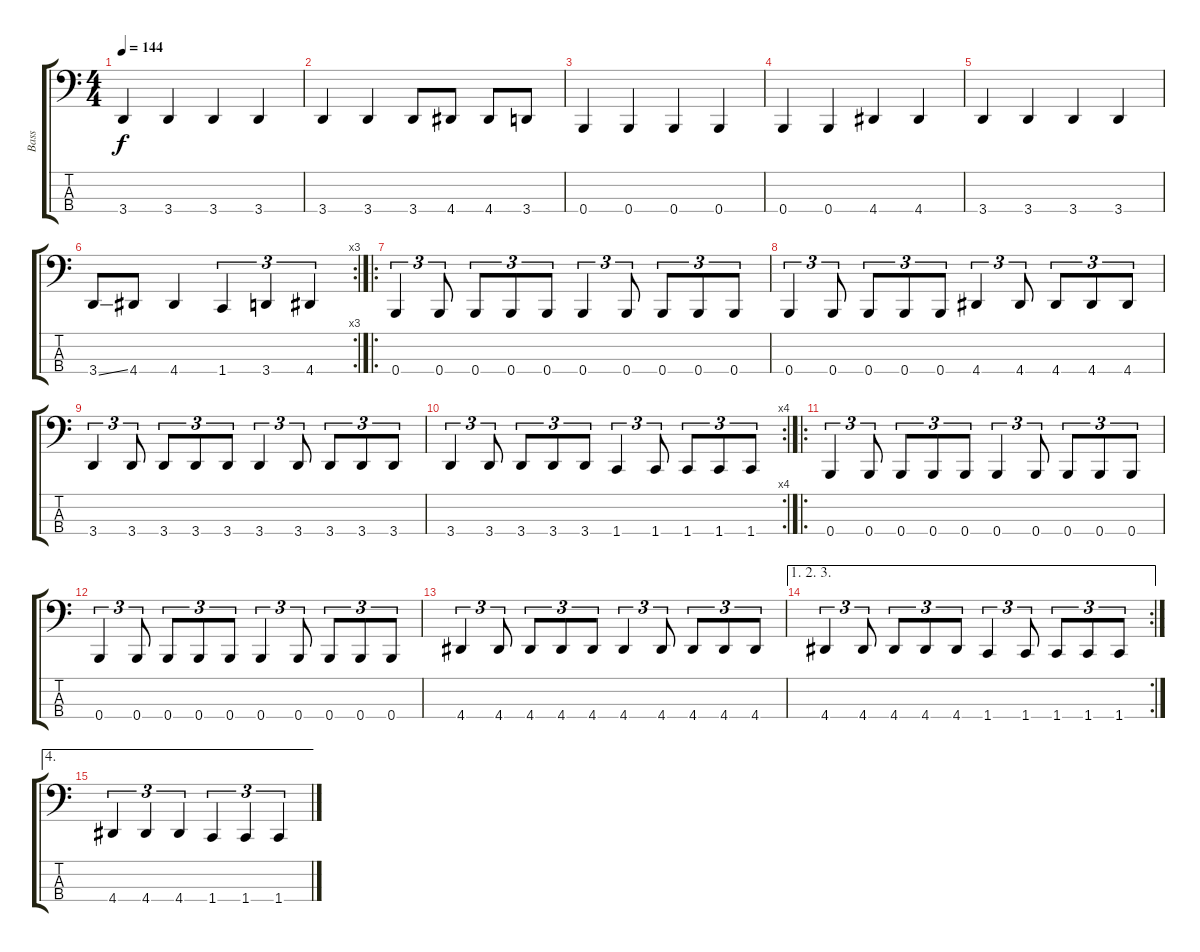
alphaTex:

\track ("Bass" "Bass") {instrument electricbasspick}
\staff {score tabs}
\tuning (E2 B1 Gb1 B0) {hide}
\ts (4 4)
\tempo 144
\clef f4
\ks c
3.4.4{dy f} 3.4.4 3.4.4 3.4.4 |
3.4.4 3.4.4 3.4.8 4.4.8 4.4.8 3.4.8 |
0.4.4 0.4.4 0.4.4 0.4.4 |
0.4.4 0.4.4 4.4.4 4.4.4 |
3.4.4 3.4.4 3.4.4 3.4.4 |
\rc 3
3.4{ss}.8 4.4.8 4.4.4 1.4.4{tu (3 2)} 3.4.4{tu (3 2)} 4.4.4{tu (3 2)} |
\ro
0.4.4{tu (3 2)} 0.4.8{tu (3 2)} 0.4.8{tu (3 2)} 0.4.8{tu (3 2)} 0.4.8{tu (3 2)} 0.4.4{tu (3 2)} 0.4.8{tu (3 2)} 0.4.8{tu (3 2)} 0.4.8{tu (3 2)} 0.4.8{tu (3 2)} |
0.4.4{tu (3 2)} 0.4.8{tu (3 2)} 0.4.8{tu (3 2)} 0.4.8{tu (3 2)} 0.4.8{tu (3 2)} 4.4.4{tu (3 2)} 4.4.8{tu (3 2)} 4.4.8{tu (3 2)} 4.4.8{tu (3 2)} 4.4.8{tu (3 2)} |
3.4.4{tu (3 2)} 3.4.8{tu (3 2)} 3.4.8{tu (3 2)} 3.4.8{tu (3 2)} 3.4.8{tu (3 2)} 3.4.4{tu (3 2)} 3.4.8{tu (3 2)} 3.4.8{tu (3 2)} 3.4.8{tu (3 2)} 3.4.8{tu (3 2)} |
\rc 4
3.4.4{tu (3 2)} 3.4.8{tu (3 2)} 3.4.8{tu (3 2)} 3.4.8{tu (3 2)} 3.4.8{tu (3 2)} 1.4.4{tu (3 2)} 1.4.8{tu (3 2)} 1.4.8{tu (3 2)} 1.4.8{tu (3 2)} 1.4.8{tu (3 2)} |
\ro
0.4.4{tu (3 2)} 0.4.8{tu (3 2)} 0.4.8{tu (3 2)} 0.4.8{tu (3 2)} 0.4.8{tu (3 2)} 0.4.4{tu (3 2)} 0.4.8{tu (3 2)} 0.4.8{tu (3 2)} 0.4.8{tu (3 2)} 0.4.8{tu (3 2)} |
0.4.4{tu (3 2)} 0.4.8{tu (3 2)} 0.4.8{tu (3 2)} 0.4.8{tu (3 2)} 0.4.8{tu (3 2)} 0.4.4{tu (3 2)} 0.4.8{tu (3 2)} 0.4.8{tu (3 2)} 0.4.8{tu (3 2)} 0.4.8{tu (3 2)} |
4.4.4{tu (3 2)} 4.4.8{tu (3 2)} 4.4.8{tu (3 2)} 4.4.8{tu (3 2)} 4.4.8{tu (3 2)} 4.4.4{tu (3 2)} 4.4.8{tu (3 2)} 4.4.8{tu (3 2)} 4.4.8{tu (3 2)} 4.4.8{tu (3 2)} |
\ae (1 2 3)
\rc 2
4.4.4{tu (3 2)} 4.4.8{tu (3 2)} 4.4.8{tu (3 2)} 4.4.8{tu (3 2)} 4.4.8{tu (3 2)} 1.4.4{tu (3 2)} 1.4.8{tu (3 2)} 1.4.8{tu (3 2)} 1.4.8{tu (3 2)} 1.4.8{tu (3 2)} |
\ae 4
4.4.4{tu (3 2)} 4.4.4{tu (3 2)} 4.4.4{tu (3 2)} 1.4.4{tu (3 2)} 1.4.4{tu (3 2)} 1.4.4{tu (3 2)}
